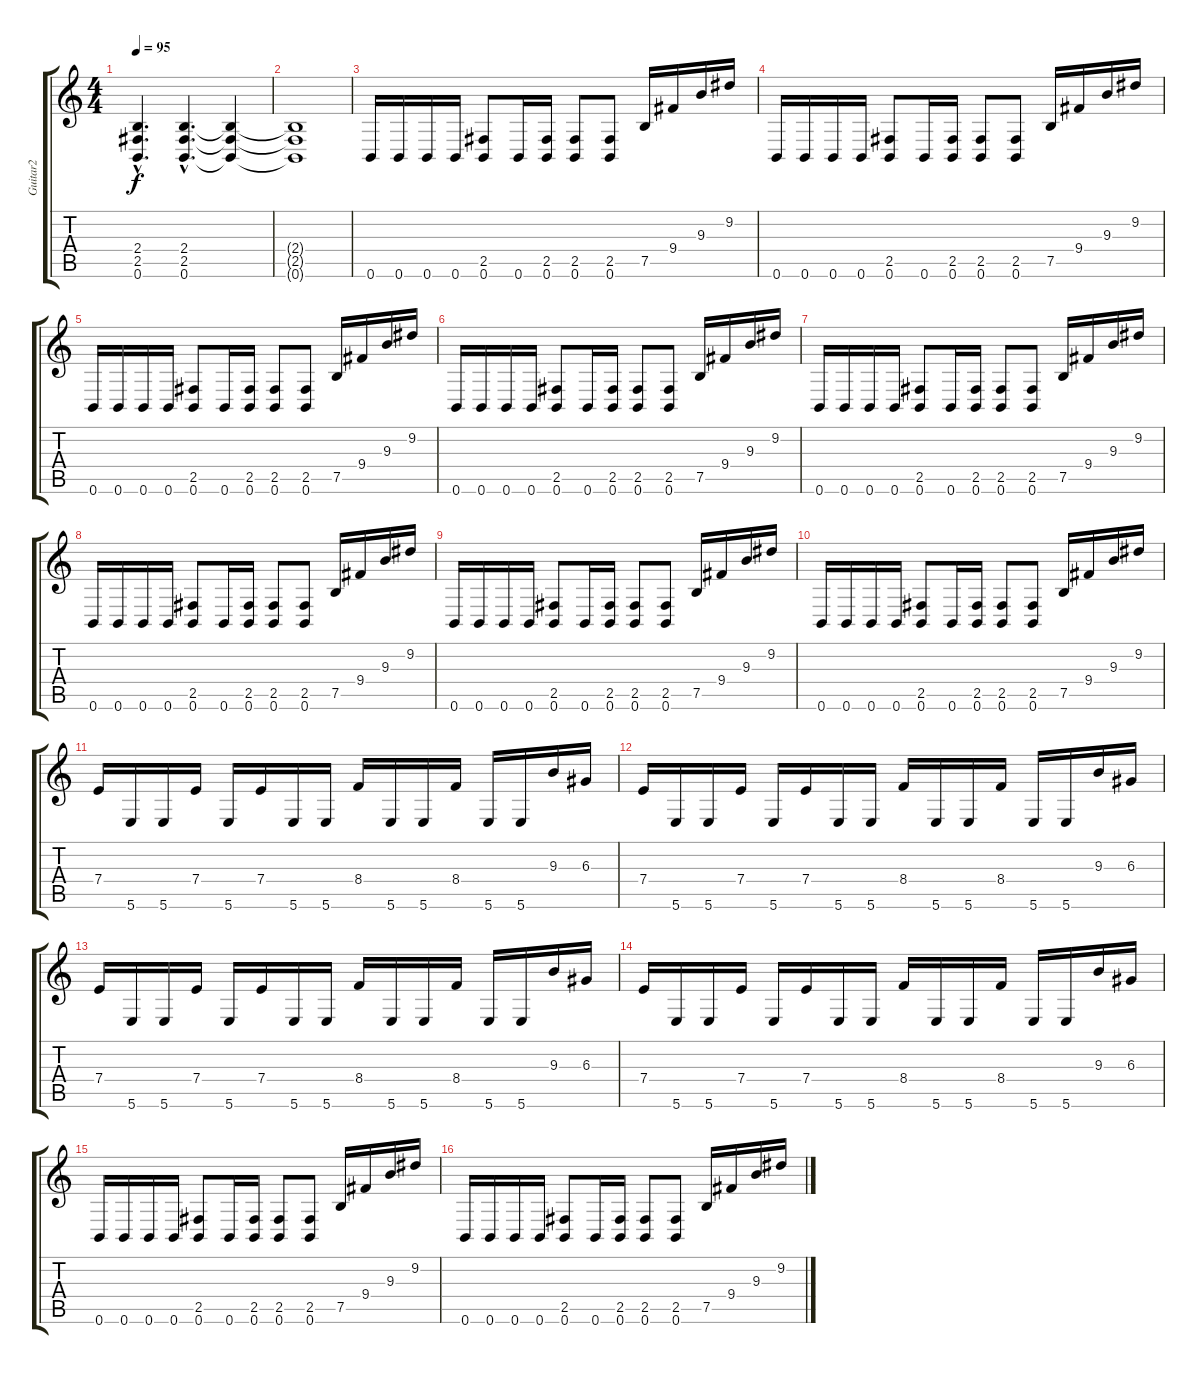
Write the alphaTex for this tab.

\track ("Guitar2" "Guitar2") {instrument overdrivenguitar}
\staff {score tabs}
\tuning (B3 Gb3 D3 A2 E2 B1) {hide}
\ts (4 4)
\tempo 95
\clef g2
\ks c
(2.4{hac t} 2.5{hac t} 0.6{hac t}).4{d dy f} (2.4{hac} 2.5{hac} 0.6{hac}).4{d} (2.4{t} 2.5{t} 0.6{t}).4 |
(2.4{t} 2.5{t} 0.6{t}).1 |
0.6.16 0.6.16 0.6.16 0.6.16 (2.5 0.6).8 0.6.16 (2.5 0.6).16 (2.5 0.6).8 (2.5 0.6).8 7.5.16 9.4.16 9.3.16 9.2.16 |
0.6.16 0.6.16 0.6.16 0.6.16 (2.5 0.6).8 0.6.16 (2.5 0.6).16 (2.5 0.6).8 (2.5 0.6).8 7.5.16 9.4.16 9.3.16 9.2.16 |
0.6.16 0.6.16 0.6.16 0.6.16 (2.5 0.6).8 0.6.16 (2.5 0.6).16 (2.5 0.6).8 (2.5 0.6).8 7.5.16 9.4.16 9.3.16 9.2.16 |
0.6.16 0.6.16 0.6.16 0.6.16 (2.5 0.6).8 0.6.16 (2.5 0.6).16 (2.5 0.6).8 (2.5 0.6).8 7.5.16 9.4.16 9.3.16 9.2.16 |
0.6.16 0.6.16 0.6.16 0.6.16 (2.5 0.6).8 0.6.16 (2.5 0.6).16 (2.5 0.6).8 (2.5 0.6).8 7.5.16 9.4.16 9.3.16 9.2.16 |
0.6.16 0.6.16 0.6.16 0.6.16 (2.5 0.6).8 0.6.16 (2.5 0.6).16 (2.5 0.6).8 (2.5 0.6).8 7.5.16 9.4.16 9.3.16 9.2.16 |
0.6.16 0.6.16 0.6.16 0.6.16 (2.5 0.6).8 0.6.16 (2.5 0.6).16 (2.5 0.6).8 (2.5 0.6).8 7.5.16 9.4.16 9.3.16 9.2.16 |
0.6.16 0.6.16 0.6.16 0.6.16 (2.5 0.6).8 0.6.16 (2.5 0.6).16 (2.5 0.6).8 (2.5 0.6).8 7.5.16 9.4.16 9.3.16 9.2.16 |
7.4.16 5.6.16 5.6.16 7.4.16 5.6.16 7.4.16 5.6.16 5.6.16 8.4.16 5.6.16 5.6.16 8.4.16 5.6.16 5.6.16 9.3.16 6.3.16 |
7.4.16 5.6.16 5.6.16 7.4.16 5.6.16 7.4.16 5.6.16 5.6.16 8.4.16 5.6.16 5.6.16 8.4.16 5.6.16 5.6.16 9.3.16 6.3.16 |
7.4.16 5.6.16 5.6.16 7.4.16 5.6.16 7.4.16 5.6.16 5.6.16 8.4.16 5.6.16 5.6.16 8.4.16 5.6.16 5.6.16 9.3.16 6.3.16 |
7.4.16 5.6.16 5.6.16 7.4.16 5.6.16 7.4.16 5.6.16 5.6.16 8.4.16 5.6.16 5.6.16 8.4.16 5.6.16 5.6.16 9.3.16 6.3.16 |
0.6.16 0.6.16 0.6.16 0.6.16 (2.5 0.6).8 0.6.16 (2.5 0.6).16 (2.5 0.6).8 (2.5 0.6).8 7.5.16 9.4.16 9.3.16 9.2.16 |
0.6.16 0.6.16 0.6.16 0.6.16 (2.5 0.6).8 0.6.16 (2.5 0.6).16 (2.5 0.6).8 (2.5 0.6).8 7.5.16 9.4.16 9.3.16 9.2.16
